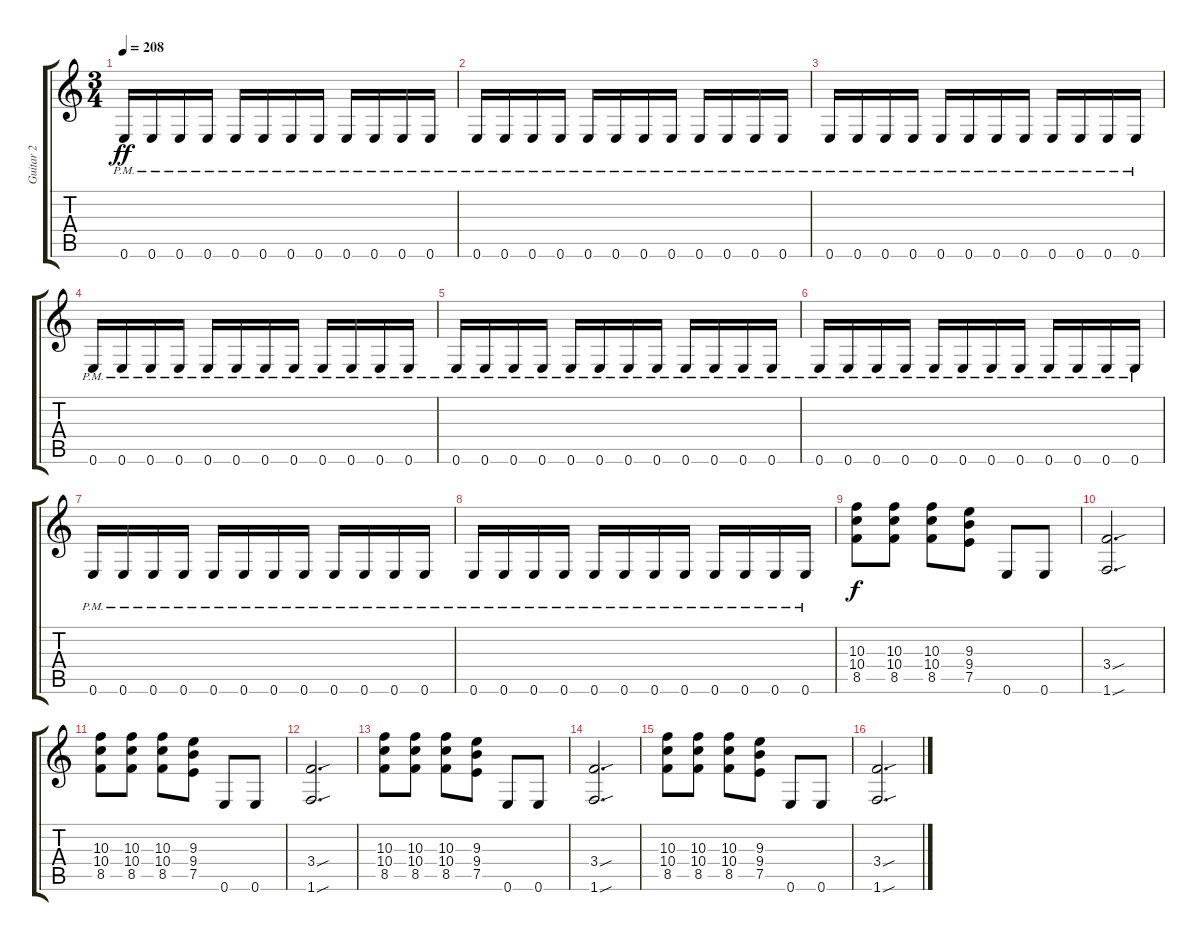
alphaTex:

\track ("Guitar 2" "Guitar 2") {instrument overdrivenguitar}
\staff {score tabs}
\tuning (E4 B3 G3 D3 A2 E2) {hide}
\ts (3 4)
\tempo 208
\clef g2
\ks c
0.6{pm}.16{dy ff} 0.6{pm}.16 0.6{pm}.16 0.6{pm}.16 0.6{pm}.16 0.6{pm}.16 0.6{pm}.16 0.6{pm}.16 0.6{pm}.16 0.6{pm}.16 0.6{pm}.16 0.6{pm}.16 |
0.6{pm}.16 0.6{pm}.16 0.6{pm}.16 0.6{pm}.16 0.6{pm}.16 0.6{pm}.16 0.6{pm}.16 0.6{pm}.16 0.6{pm}.16 0.6{pm}.16 0.6{pm}.16 0.6{pm}.16 |
0.6{pm}.16 0.6{pm}.16 0.6{pm}.16 0.6{pm}.16 0.6{pm}.16 0.6{pm}.16 0.6{pm}.16 0.6{pm}.16 0.6{pm}.16 0.6{pm}.16 0.6{pm}.16 0.6{pm}.16 |
0.6{pm}.16 0.6{pm}.16 0.6{pm}.16 0.6{pm}.16 0.6{pm}.16 0.6{pm}.16 0.6{pm}.16 0.6{pm}.16 0.6{pm}.16 0.6{pm}.16 0.6{pm}.16 0.6{pm}.16 |
0.6{pm}.16 0.6{pm}.16 0.6{pm}.16 0.6{pm}.16 0.6{pm}.16 0.6{pm}.16 0.6{pm}.16 0.6{pm}.16 0.6{pm}.16 0.6{pm}.16 0.6{pm}.16 0.6{pm}.16 |
0.6{pm}.16 0.6{pm}.16 0.6{pm}.16 0.6{pm}.16 0.6{pm}.16 0.6{pm}.16 0.6{pm}.16 0.6{pm}.16 0.6{pm}.16 0.6{pm}.16 0.6{pm}.16 0.6{pm}.16 |
0.6{pm}.16 0.6{pm}.16 0.6{pm}.16 0.6{pm}.16 0.6{pm}.16 0.6{pm}.16 0.6{pm}.16 0.6{pm}.16 0.6{pm}.16 0.6{pm}.16 0.6{pm}.16 0.6{pm}.16 |
0.6{pm}.16 0.6{pm}.16 0.6{pm}.16 0.6{pm}.16 0.6{pm}.16 0.6{pm}.16 0.6{pm}.16 0.6{pm}.16 0.6{pm}.16 0.6{pm}.16 0.6{pm}.16 0.6{pm}.16 |
(10.3 10.4 8.5).8{dy f} (10.3 10.4 8.5).8 (10.3 10.4 8.5).8 (9.3 9.4 7.5).8 0.6.8 0.6.8 |
(3.4{sou} 1.6{sou}).2{d} |
(10.3 10.4 8.5).8 (10.3 10.4 8.5).8 (10.3 10.4 8.5).8 (9.3 9.4 7.5).8 0.6.8 0.6.8 |
(3.4{sou} 1.6{sou}).2{d} |
(10.3 10.4 8.5).8 (10.3 10.4 8.5).8 (10.3 10.4 8.5).8 (9.3 9.4 7.5).8 0.6.8 0.6.8 |
(3.4{sou} 1.6{sou}).2{d} |
(10.3 10.4 8.5).8 (10.3 10.4 8.5).8 (10.3 10.4 8.5).8 (9.3 9.4 7.5).8 0.6.8 0.6.8 |
(3.4{sou} 1.6{sou}).2{d}
